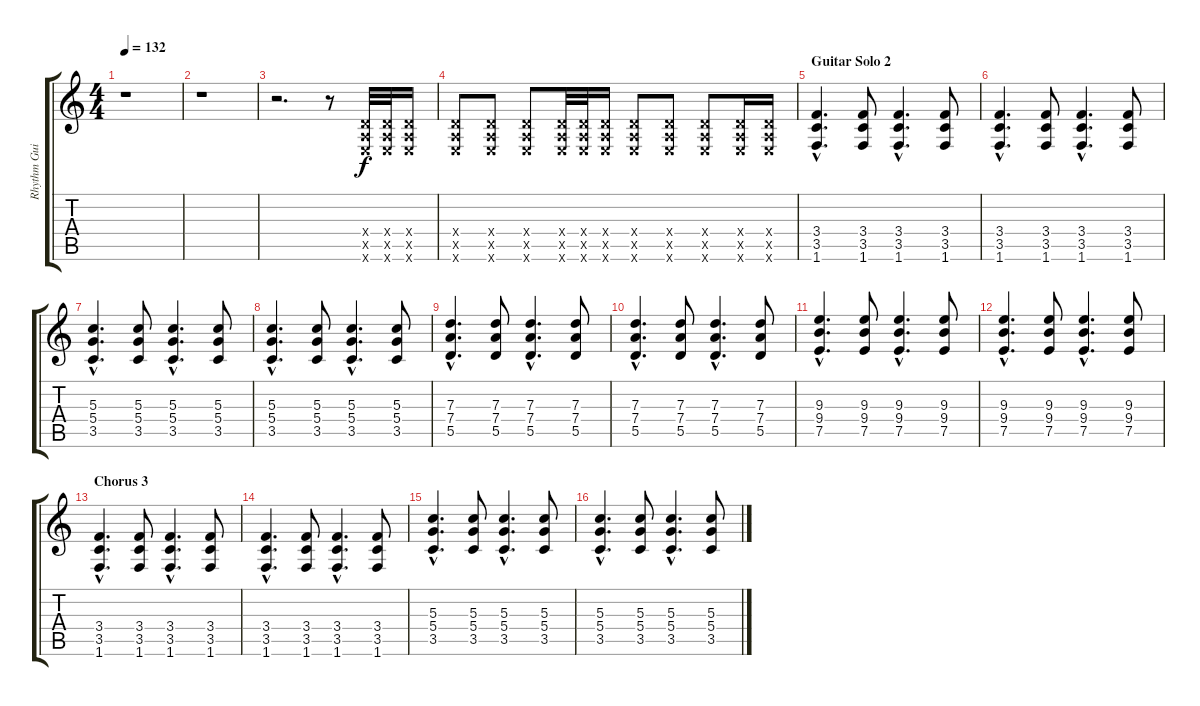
\track ("Rhythm Guitar 2" "Rhythm Gui") {instrument overdrivenguitar}
\staff {score tabs}
\tuning (E4 B3 G3 D3 A2 E2) {hide}
\ts (4 4)
\tempo 132
\clef g2
\ks c
r.1{dy f} |
r.1 |
r.2{d volume 16} r.8 (0.4{x} 0.5{x} 0.6{x}).32 (0.4{x} 0.5{x} 0.6{x}).32 (0.4{x} 0.5{x} 0.6{x}).16 |
(0.4{x} 0.5{x} 0.6{x}).8 (0.4{x} 0.5{x} 0.6{x}).8 (0.4{x} 0.5{x} 0.6{x}).8 (0.4{x} 0.5{x} 0.6{x}).32 (0.4{x} 0.5{x} 0.6{x}).32 (0.4{x} 0.5{x} 0.6{x}).16 (0.4{x} 0.5{x} 0.6{x}).8 (0.4{x} 0.5{x} 0.6{x}).8 (0.4{x} 0.5{x} 0.6{x}).8 (0.4{x} 0.5{x} 0.6{x}).16 (0.4{x} 0.5{x} 0.6{x}).16 |
\section ("" "Guitar Solo 2")
(3.4{hac} 3.5{hac} 1.6{hac}).4{d volume 12} (3.4 3.5 1.6).8 (3.4{hac} 3.5{hac} 1.6{hac}).4{d} (3.4 3.5 1.6).8 |
(3.4{hac} 3.5{hac} 1.6{hac}).4{d} (3.4 3.5 1.6).8 (3.4{hac} 3.5{hac} 1.6{hac}).4{d} (3.4 3.5 1.6).8 |
(5.3{hac} 5.4{hac} 3.5{hac}).4{d} (5.3 5.4 3.5).8 (5.3{hac} 5.4{hac} 3.5{hac}).4{d} (5.3 5.4 3.5).8 |
(5.3{hac} 5.4{hac} 3.5{hac}).4{d} (5.3 5.4 3.5).8 (5.3{hac} 5.4{hac} 3.5{hac}).4{d} (5.3 5.4 3.5).8 |
(7.3{hac} 7.4{hac} 5.5{hac}).4{d} (7.3 7.4 5.5).8 (7.3{hac} 7.4{hac} 5.5{hac}).4{d} (7.3 7.4 5.5).8 |
(7.3{hac} 7.4{hac} 5.5{hac}).4{d} (7.3 7.4 5.5).8 (7.3{hac} 7.4{hac} 5.5{hac}).4{d} (7.3 7.4 5.5).8 |
(9.3{hac} 9.4{hac} 7.5{hac}).4{d} (9.3 9.4 7.5).8 (9.3{hac} 9.4{hac} 7.5{hac}).4{d} (9.3 9.4 7.5).8 |
(9.3{hac} 9.4{hac} 7.5{hac}).4{d} (9.3 9.4 7.5).8 (9.3{hac} 9.4{hac} 7.5{hac}).4{d} (9.3 9.4 7.5).8 |
\section ("" "Chorus 3")
(3.4{hac} 3.5{hac} 1.6{hac}).4{d} (3.4 3.5 1.6).8 (3.4{hac} 3.5{hac} 1.6{hac}).4{d} (3.4 3.5 1.6).8 |
(3.4{hac} 3.5{hac} 1.6{hac}).4{d} (3.4 3.5 1.6).8 (3.4{hac} 3.5{hac} 1.6{hac}).4{d} (3.4 3.5 1.6).8 |
(5.3{hac} 5.4{hac} 3.5{hac}).4{d} (5.3 5.4 3.5).8 (5.3{hac} 5.4{hac} 3.5{hac}).4{d} (5.3 5.4 3.5).8 |
(5.3{hac} 5.4{hac} 3.5{hac}).4{d} (5.3 5.4 3.5).8 (5.3{hac} 5.4{hac} 3.5{hac}).4{d} (5.3 5.4 3.5).8
